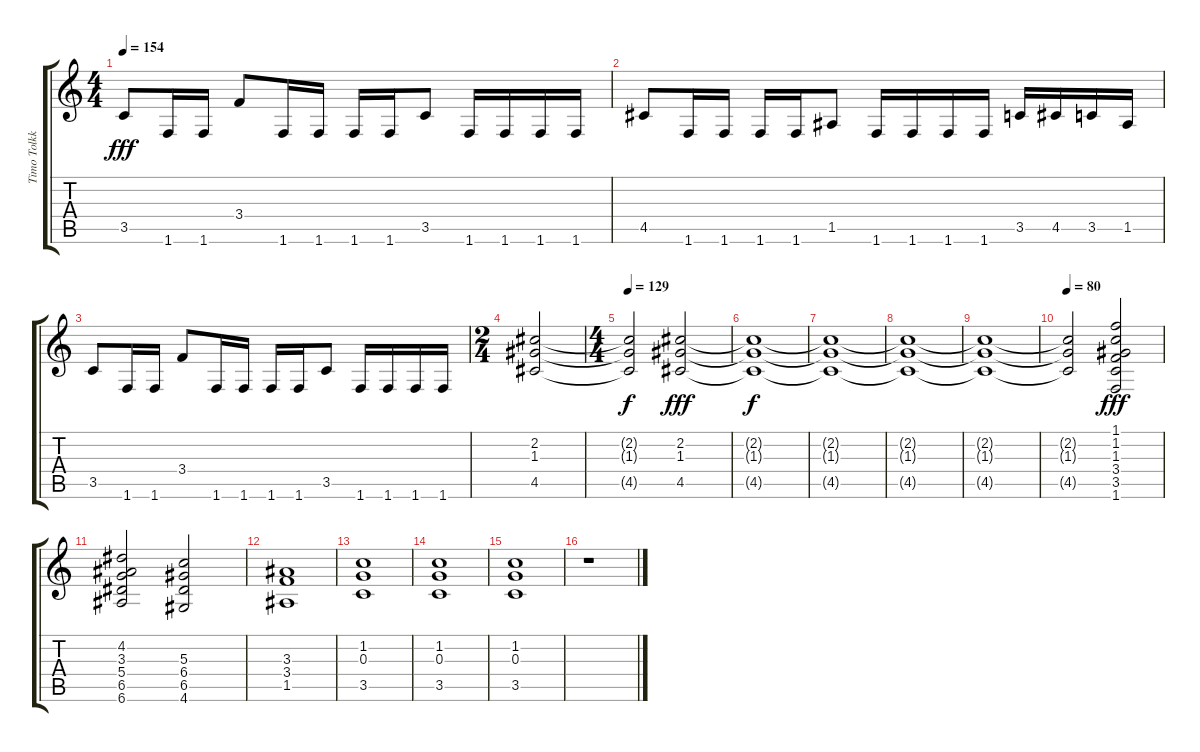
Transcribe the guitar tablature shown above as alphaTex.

\track ("Timo Tolkki" "Timo Tolkk") {instrument overdrivenguitar}
\staff {score tabs}
\tuning (E4 B3 G3 D3 A2 E2) {hide}
\ts (4 4)
\tempo 154
\clef g2
\ks c
3.5.8{dy fff} 1.6.16 1.6.16 3.4.8 1.6.16 1.6.16 1.6.16 1.6.16 3.5.8 1.6.16 1.6.16 1.6.16 1.6.16 |
4.5.8 1.6.16 1.6.16 1.6.16 1.6.16 1.5.8 1.6.16 1.6.16 1.6.16 1.6.16 3.5.16 4.5.16 3.5.16 1.5.16 |
3.5.8 1.6.16 1.6.16 3.4.8 1.6.16 1.6.16 1.6.16 1.6.16 3.5.8 1.6.16 1.6.16 1.6.16 1.6.16 |
\ts (2 4)
(2.2 1.3 4.5).2 |
\ts (4 4)
\tempo 129
(2.2{t} 1.3{t} 4.5{t}).2{dy f} (2.2 1.3 4.5).2{dy fff} |
(2.2{t} 1.3{t} 4.5{t}).1{dy f} |
(2.2{t} 1.3{t} 4.5{t}).1 |
(2.2{t} 1.3{t} 4.5{t}).1 |
(2.2{t} 1.3{t} 4.5{t}).1 |
\tempo 80
(2.2{t} 1.3{t} 4.5{t}).2 (1.1 1.2 1.3 3.4 3.5 1.6).2{dy fff} |
(4.2 3.3 5.4 6.5 6.6).2 (5.3 6.4 6.5 4.6).2 |
(3.3 3.4 1.5).1 |
(1.2 0.3 3.5).1 |
(1.2 0.3 3.5).1 |
(1.2 0.3 3.5).1 |
r.1
